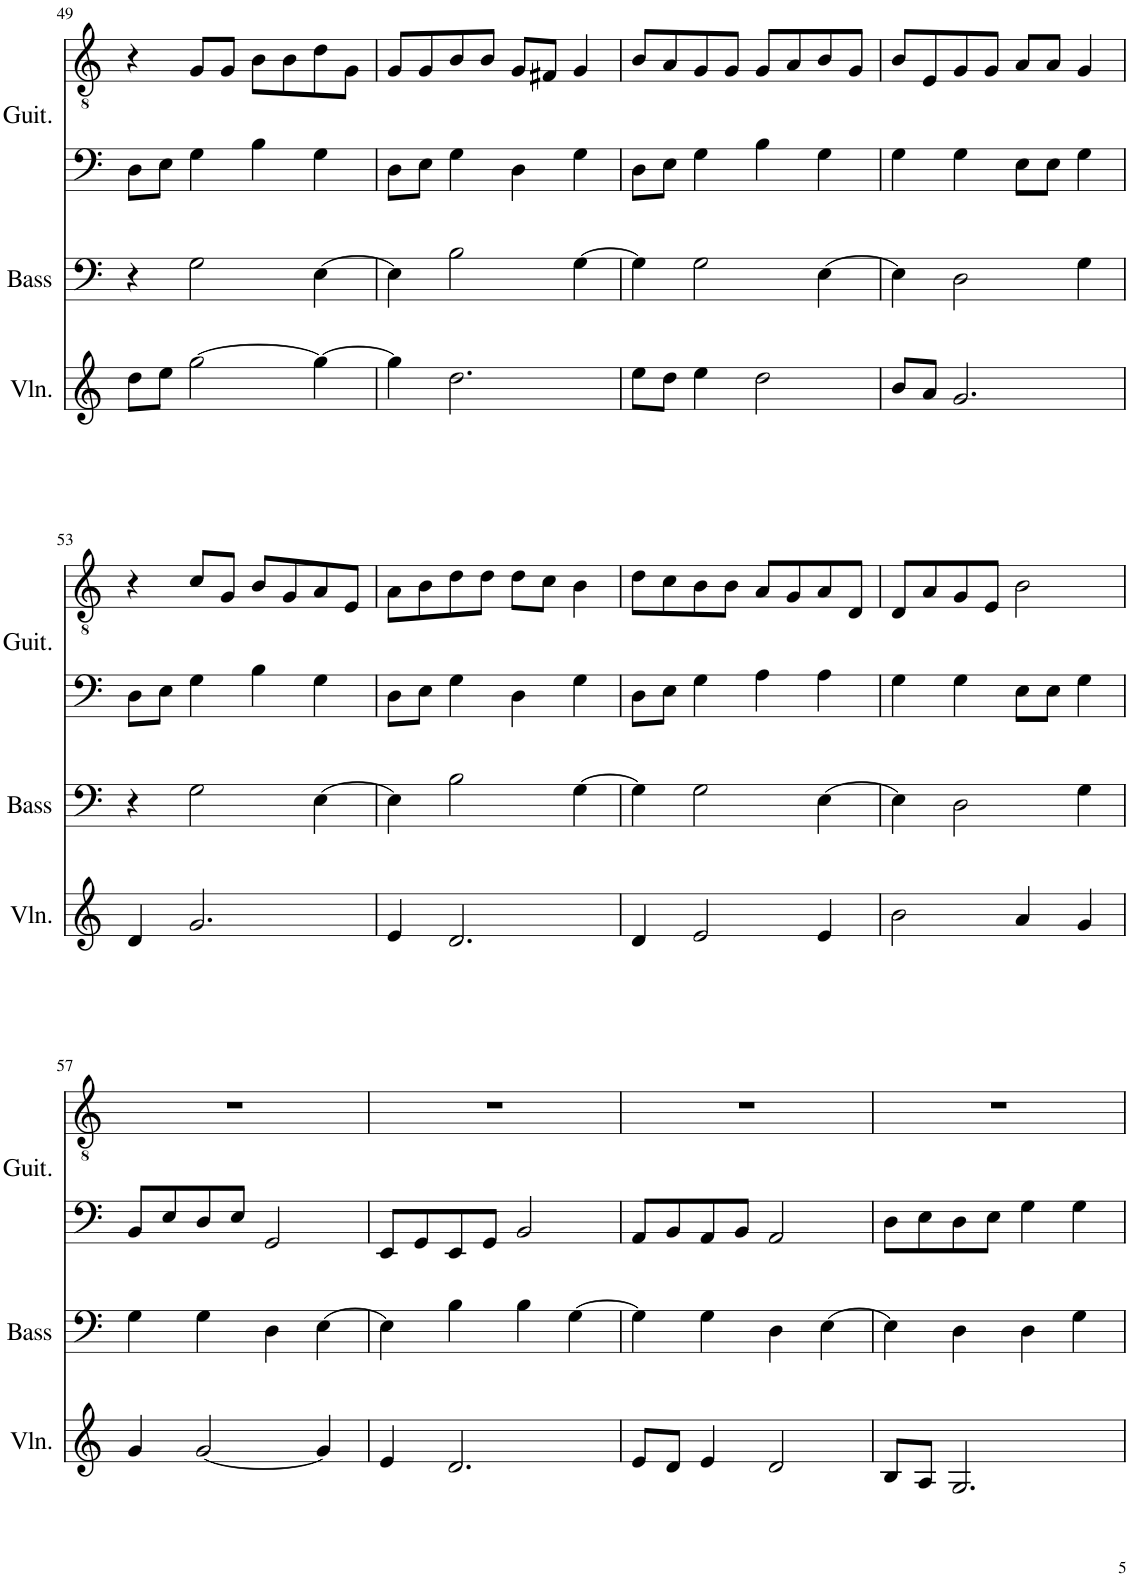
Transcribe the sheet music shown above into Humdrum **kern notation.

**kern	**kern	**kern	**kern
*part3	*part2	*part1	*part1
*staff4	*staff3	*staff2	*staff1
*I"Violin	*I"Acoustic Bass	*I"Classical Guitar	*
*I'Vln.	*I'Bass	*I'Guit.	*
!!LO:PB:g=z
*clefG2	*clefF4	*clefF4	*clefGv2
*	*Trd7c12	*	*
*k[]	*k[]	*k[]	*k[]
*M4/4	*M4/4	*M4/4	*M4/4
=49	=49	=49	=49
8dd\L	4r	8D\L	4r
8ee\J	.	8E\J	.
[2gg\	2G\	4G\	8G/L
.	.	.	8G/J
.	.	4B\	8B\L
.	.	.	8B\
4gg\_	[4E\	4G\	8d\
.	.	.	8G\J
=50	=50	=50	=50
4gg\]	4E\]	8D\L	8G/L
.	.	8E\J	8G/
2.dd\	2B\	4G\	8B/
.	.	.	8B/J
.	.	4D\	8G/L
.	.	.	8F#X/J
.	[4G\	4G\	4G/
=51	=51	=51	=51
8ee\L	4G\]	8D\L	8B/L
8dd\J	.	8E\J	8A/
4ee\	2G\	4G\	8G/
.	.	.	8G/J
2dd\	.	4B\	8G/L
.	.	.	8A/
.	[4E\	4G\	8B/
.	.	.	8G/J
=52	=52	=52	=52
8b/L	4E\]	4G\	8B/L
8a/J	.	.	8E/
2.g/	2D\	4G\	8G/
.	.	.	8G/J
.	.	8E\L	8A/L
.	.	8E\J	8A/J
.	4G\	4G\	4G/
!!LO:LB:g=z
=53	=53	=53	=53
4d/	4r	8D\L	4r
.	.	8E\J	.
2.g/	2G\	4G\	8c/L
.	.	.	8G/J
.	.	4B\	8B/L
.	.	.	8G/
.	[4E\	4G\	8A/
.	.	.	8E/J
=54	=54	=54	=54
4e/	4E\]	8D\L	8A\L
.	.	8E\J	8B\
2.d/	2B\	4G\	8d\
.	.	.	8d\J
.	.	4D\	8d\L
.	.	.	8c\J
.	[4G\	4G\	4B\
=55	=55	=55	=55
4d/	4G\]	8D\L	8d\L
.	.	8E\J	8c\
2e/	2G\	4G\	8B\
.	.	.	8B\J
.	.	4A\	8A/L
.	.	.	8G/
4e/	[4E\	4A\	8A/
.	.	.	8D/J
=56	=56	=56	=56
2b\	4E\]	4G\	8D/L
.	.	.	8A/
.	2D\	4G\	8G/
.	.	.	8E/J
4a/	.	8E\L	2B\
.	.	8E\J	.
4g/	4G\	4G\	.
!!LO:LB:g=z
=57	=57	=57	=57
4g/	4G\	8BB/L	1r
.	.	8E/	.
[2g/	4G\	8D/	.
.	.	8E/J	.
.	4D\	2GG/	.
4g/]	[4E\	.	.
=58	=58	=58	=58
4e/	4E\]	8EE/L	1r
.	.	8GG/	.
2.d/	4B\	8EE/	.
.	.	8GG/J	.
.	4B\	2BB/	.
.	[4G\	.	.
=59	=59	=59	=59
8e/L	4G\]	8AA/L	1r
8d/J	.	8BB/	.
4e/	4G\	8AA/	.
.	.	8BB/J	.
2d/	4D\	2AA/	.
.	[4E\	.	.
=60	=60	=60	=60
8B/L	4E\]	8D\L	1r
8A/J	.	8E\	.
2.G/	4D\	8D\	.
.	.	8E\J	.
.	4D\	4G\	.
.	4G\	4G\	.
=	=	=	=
*-	*-	*-	*-
